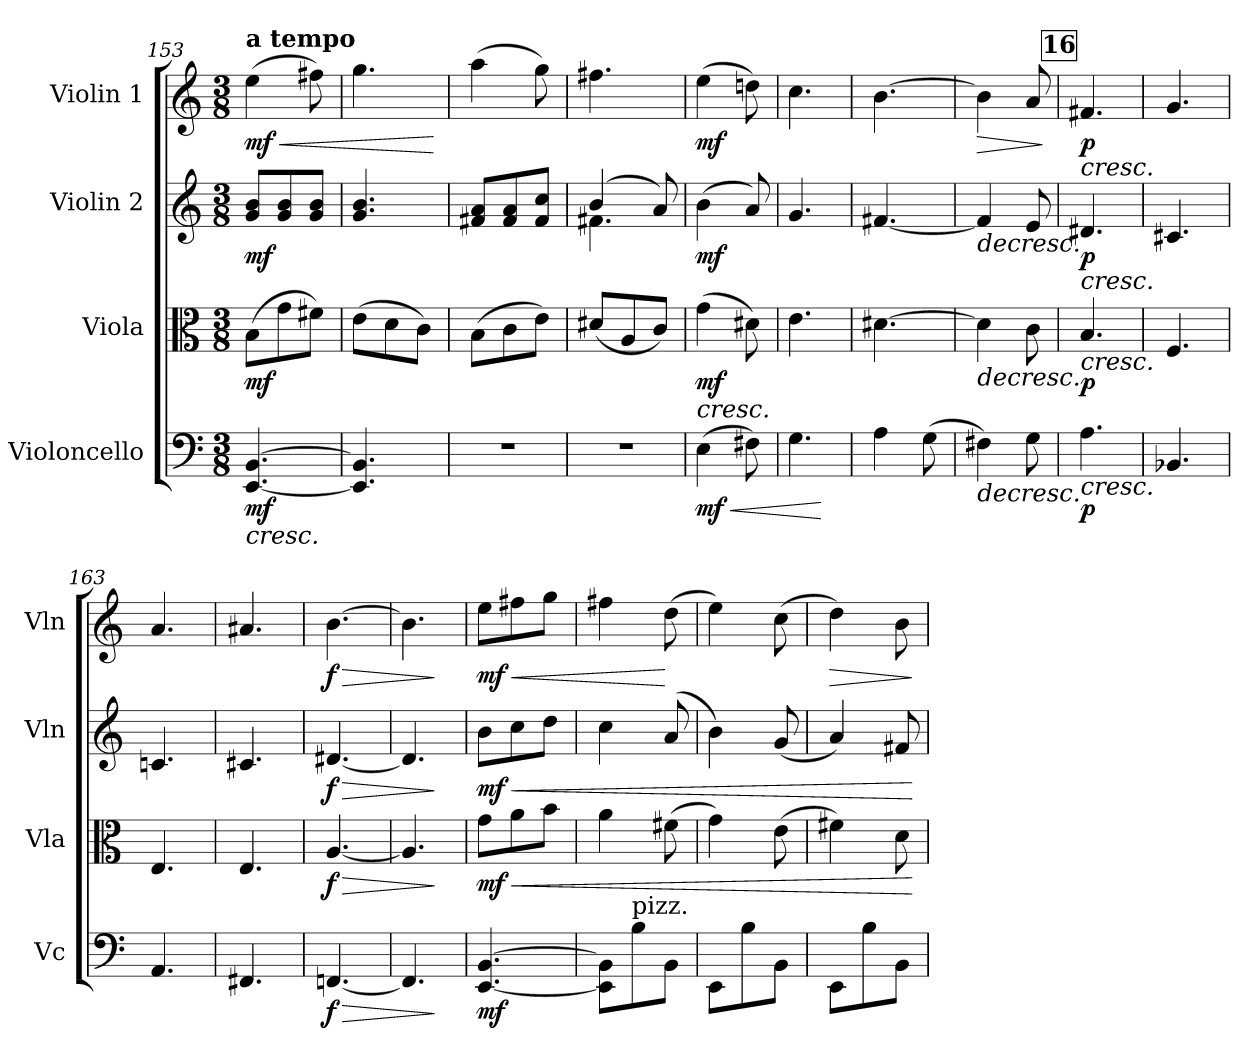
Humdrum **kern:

**kern	**dynam	**kern	**dynam	**kern	**dynam	**kern	**dynam
*part4	*part4	*part3	*part3	*part2	*part2	*part1	*part1
*staff4	*staff4	*staff3	*staff3	*staff2	*staff2	*staff1	*staff1
*I"Violoncello	*	*I"Viola	*	*I"Violin 2	*	*I"Violin 1	*
*I'Vc	*	*I'Vla	*	*I'Vln	*	*I'Vln	*
!!LO:PB:g=z
*clefF4	*	*clefC3	*	*clefG2	*	*clefG2	*
*k[]	*	*k[]	*	*k[]	*	*k[]	*
*M3/8	*	*M3/8	*	*M3/8	*	*M3/8	*
=153	=153	=153	=153	=153	=153	=153	=153
!	!	!	!	!	!	!LO:TX:a:B:t=a tempo	!
!	!LO:HP:b	!	!	!	!	!	!LO:HP:b
!	!LO:DY:n=1:b	!	!LO:DY:b	!	!LO:DY:b	!	!LO:DY:n=1:b
[4.EE/ [4.BB/	< mf	(8B\L	mf	8g/ 8b/L	mf	(4ee\	< mf
.	.	8g\	.	8g/ 8b/	.	.	.
.	.	8f#X\J)	.	8g/ 8b/J	.	8ff#X\)	.
=154	=154	=154	=154	=154	=154	=154	=154
4.EE/] 4.BB/]	.	(8e\L	.	4.g/ 4.b/	.	4.gg\	.
.	.	8d\	.	.	.	.	.
.	.	8c\J)	.	.	.	.	.
.	.	.	.	.	.	.	[
=155	=155	=155	=155	=155	=155	=155	=155
4.r	.	(8B\L	.	8f#X/ 8a/L	.	(4aa\	.
.	.	8c\	.	8f#/ 8a/	.	.	.
.	.	8e\J)	.	8f#/ 8cc/J	.	8gg\)	.
=156	=156	=156	=156	=156	=156	=156	=156
*	*	*	*	*^	*	*	*
4.r	.	(8d#X/L	.	(4b/	4.f#X\	.	4.ff#X\	.
.	.	8A/	.	.	.	.	.	.
.	.	8c/J)	.	8a/)	.	.	.	.
*	*	*	*	*v	*v	*	*	*
=157	=157	=157	=157	=157	=157	=157	=157
!	!LO:HP:b	!	!LO:HP:b	!	!	!	!
!	!LO:DY:n=1:b	!	!LO:DY:n=1:b	!	!LO:DY:b	!	!LO:DY:b
(4E\	< mf	(4g\	< mf	(4b\	mf	(4ee\	mf
8F#X\)	.	8d#X\)	.	8a/)	.	8ddn\)	.
=158	=158	=158	=158	=158	=158	=158	=158
4.G\	.	4.e\	.	4.g/	.	4.cc\	.
.	[	.	.	.	.	.	.
=159	=159	=159	=159	=159	=159	=159	=159
4A\	.	[4.d#X\	.	[4.f#X/	.	[4.b\	.
(8G\	.	.	.	.	.	.	.
=160	=160	=160	=160	=160	=160	=160	=160
!	!LO:HP:b	!	!LO:HP:b	!	!LO:HP:b	!	!LO:HP:b
4F#X\)	>	4d#\]	>	4f#/]	>	4b\]	>
8G\	.	8c\	.	8e/	.	8a/	.
.	[	.	[	.	.	.	]
!!LO:REH:place=s1:a:B:cj:fs=14:t=16
=161	=161	=161	=161	=161	=161	=161	=161
!	!	!	!	!	!	!LO:TX:b:i:t=cresc.	!
!	!	!	!	!LO:TX:b:i:t=cresc.	!	!	!
!	!	!LO:TX:b:i:t=cresc.	!	!	!	!	!
!LO:TX:b:i:t=cresc.	!	!	!	!	!	!	!
!	!LO:DY:b	!	!LO:DY:b	!	!LO:DY:b	!	!LO:DY:b
4.A\	p	4.B/	p	4.d#X/	p	4.f#X/	p
=162	=162	=162	=162	=162	=162	=162	=162
4.BB-X/	.	4.F/	.	4.c#X/	.	4.g/	.
!!LO:LB:g=z
=163	=163	=163	=163	=163	=163	=163	=163
4.AA/	.	4.E/	.	4.cn/	.	4.a/	.
=164	=164	=164	=164	=164	=164	=164	=164
4.FF#X/	.	4.E/	.	4.c#X/	.	4.a#X/	.
=165	=165	=165	=165	=165	=165	=165	=165
!	!LO:HP:b	!	!LO:HP:b	!	!LO:HP:b	!	!LO:HP:b
!	!LO:DY:n=1:b	!	!LO:DY:n=1:b	!	!LO:DY:n=1:b	!	!LO:DY:n=1:b
[4.FFn/	> f	[4.A/	> f	[4.d#X/	> f	[4.b\	> f
=166	=166	=166	=166	=166	=166	=166	=166
4.FF/]	.	4.A/]	.	4.d#/]	.	4.b\]	.
.	]	.	]	.	]	.	]
=167	=167	=167	=167	=167	=167	=167	=167
!	!LO:DY:b	!	!LO:HP:b	!	!LO:HP:b	!	!LO:HP:b
!	!	!	!LO:DY:n=1:b	!	!LO:DY:n=1:b	!	!LO:DY:n=1:b
[4.EE/ [4.BB/	mf	8g\L	< mf	8b\L	< mf	8ee\L	< mf
.	.	8a\	.	8cc\	.	8ff#X\	.
.	.	8b\J	.	8dd\J	.	8gg\J	.
=168	=168	=168	=168	=168	=168	=168	=168
8EE\] 8BB\]L	.	4a\	.	4cc\	.	4ff#X\	.
!LO:TX:a:t=pizz.	!	!	!	!	!	!	!
8B\	]	.	.	.	.	.	.
8BB\J	.	(8f#X\	]	(8a/	]	(8dd\	[
=169	=169	=169	=169	=169	=169	=169	=169
8EE\L	.	4g\)	.	4b\)	.	4ee\)	.
8B\	.	.	.	.	.	.	.
8BB\J	.	(8e\	.	(8g/	.	(8cc\	.
=170	=170	=170	=170	=170	=170	=170	=170
!	!	!	!	!	!	!	!LO:HP:b
8EE\L	.	4f#X\)	.	4a/)	.	4dd\)	>
8B\	.	.	.	.	.	.	.
8BB\J	.	8d\	.	8f#X/	.	8b\	.
.	.	.	[	.	[	.	]
=	=	=	=	=	=	=	=
*-	*-	*-	*-	*-	*-	*-	*-
